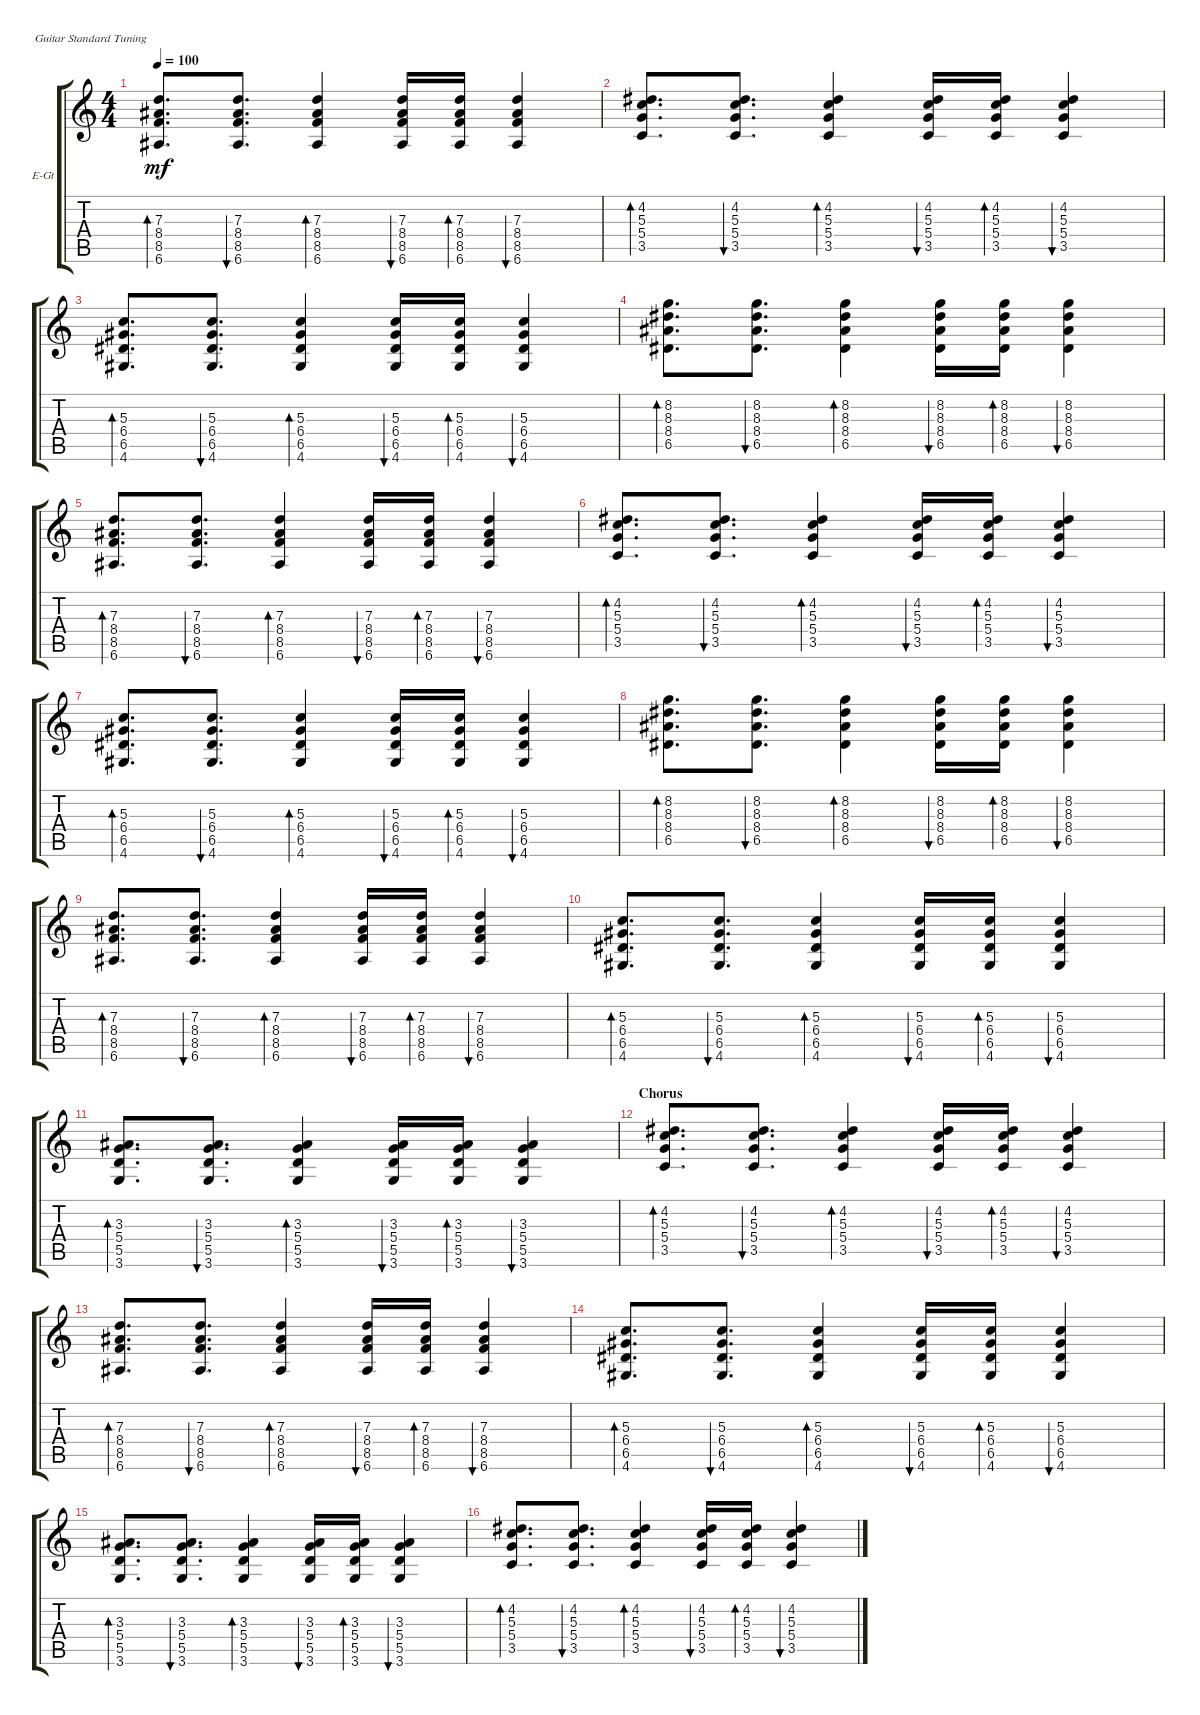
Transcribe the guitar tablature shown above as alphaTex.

\defaultSystemsLayout 4
\bracketExtendMode groupsimilarinstruments
\firstSystemTrackNameOrientation horizontal
\otherSystemsTrackNameOrientation horizontal
\track ("Bellamy Rhythm Guitar" "E-Gt") {instrument electricguitarclean}
\staff {score tabs}
\tuning (E4 B3 G3 D3 A2 E2)
\ts (4 4)
\tempo 100
\clef g2
\ks c
(6.6 8.5 8.4 7.3).8{d bd 30 dy mf} (6.6 8.5 8.4 7.3).8{d bu 30} (6.6 8.5 8.4 7.3).4{bd 30} (6.6 8.5 8.4 7.3).16{bu 30} (6.6 8.5 8.4 7.3).16{bd 30} (6.6 8.5 8.4 7.3).4{bu 30} |
(3.5 5.4 5.3 4.2).8{d bd 74} (4.2 5.3 5.4 3.5).8{d bu 30} (4.2 5.3 5.4 3.5).4{bd 30} (4.2 5.3 5.4 3.5).16{bu 30} (4.2 5.3 5.4 3.5).16{bd 30} (4.2 5.3 5.4 3.5).4{bu 30} |
(4.6 6.5 6.4 5.3).8{d bd 30} (4.6 6.5 6.4 5.3).8{d bu 30} (4.6 6.5 6.4 5.3).4{bd 30} (4.6 6.5 6.4 5.3).16{bu 30} (4.6 6.5 6.4 5.3).16{bd 30} (4.6 6.5 6.4 5.3).4{bu 30} |
(6.5 8.4 8.3 8.2).8{d bd 30} (6.5 8.4 8.3 8.2).8{d bu 30} (6.5 8.4 8.3 8.2).4{bd 30} (6.5 8.4 8.3 8.2).16{bu 30} (6.5 8.4 8.3 8.2).16{bd 30} (6.5 8.4 8.3 8.2).4{bu 30} |
(6.6 8.5 8.4 7.3).8{d bd 30} (6.6 8.5 8.4 7.3).8{d bu 30} (6.6 8.5 8.4 7.3).4{bd 30} (6.6 8.5 8.4 7.3).16{bu 30} (6.6 8.5 8.4 7.3).16{bd 30} (6.6 8.5 8.4 7.3).4{bu 30} |
(3.5 5.4 5.3 4.2).8{d bd 74} (4.2 5.3 5.4 3.5).8{d bu 30} (4.2 5.3 5.4 3.5).4{bd 30} (4.2 5.3 5.4 3.5).16{bu 30} (4.2 5.3 5.4 3.5).16{bd 30} (4.2 5.3 5.4 3.5).4{bu 30} |
(4.6 6.5 6.4 5.3).8{d bd 30} (4.6 6.5 6.4 5.3).8{d bu 30} (4.6 6.5 6.4 5.3).4{bd 30} (4.6 6.5 6.4 5.3).16{bu 30} (4.6 6.5 6.4 5.3).16{bd 30} (4.6 6.5 6.4 5.3).4{bu 30} |
(6.5 8.4 8.3 8.2).8{d bd 30} (6.5 8.4 8.3 8.2).8{d bu 30} (6.5 8.4 8.3 8.2).4{bd 30} (6.5 8.4 8.3 8.2).16{bu 30} (6.5 8.4 8.3 8.2).16{bd 30} (6.5 8.4 8.3 8.2).4{bu 30} |
(6.6 8.5 8.4 7.3).8{d bd 30} (6.6 8.5 8.4 7.3).8{d bu 30} (6.6 8.5 8.4 7.3).4{bd 30} (6.6 8.5 8.4 7.3).16{bu 30} (6.6 8.5 8.4 7.3).16{bd 30} (6.6 8.5 8.4 7.3).4{bu 30} |
(4.6 6.5 6.4 5.3).8{d bd 30} (4.6 6.5 6.4 5.3).8{d bu 30} (4.6 6.5 6.4 5.3).4{bd 30} (4.6 6.5 6.4 5.3).16{bu 30} (4.6 6.5 6.4 5.3).16{bd 30} (4.6 6.5 6.4 5.3).4{bu 30} |
(3.6 5.5 5.4 3.3).8{d bd 30} (3.6 5.5 5.4 3.3).8{d bu 30} (3.6 5.5 5.4 3.3).4{bd 30} (3.6 5.5 5.4 3.3).16{bu 30} (3.6 5.5 5.4 3.3).16{bd 30} (3.6 5.5 5.4 3.3).4{bu 30} |
\section ("" "Chorus")
(3.5 5.4 5.3 4.2).8{d bd 74} (4.2 5.3 5.4 3.5).8{d bu 30} (4.2 5.3 5.4 3.5).4{bd 30} (4.2 5.3 5.4 3.5).16{bu 30} (4.2 5.3 5.4 3.5).16{bd 30} (4.2 5.3 5.4 3.5).4{bu 30} |
(6.6 8.5 8.4 7.3).8{d bd 30} (6.6 8.5 8.4 7.3).8{d bu 30} (6.6 8.5 8.4 7.3).4{bd 30} (6.6 8.5 8.4 7.3).16{bu 30} (6.6 8.5 8.4 7.3).16{bd 30} (6.6 8.5 8.4 7.3).4{bu 30} |
(4.6 6.5 6.4 5.3).8{d bd 30} (4.6 6.5 6.4 5.3).8{d bu 30} (4.6 6.5 6.4 5.3).4{bd 30} (4.6 6.5 6.4 5.3).16{bu 30} (4.6 6.5 6.4 5.3).16{bd 30} (4.6 6.5 6.4 5.3).4{bu 30} |
(3.6 5.5 5.4 3.3).8{d bd 30} (3.6 5.5 5.4 3.3).8{d bu 30} (3.6 5.5 5.4 3.3).4{bd 30} (3.6 5.5 5.4 3.3).16{bu 30} (3.6 5.5 5.4 3.3).16{bd 30} (3.6 5.5 5.4 3.3).4{bu 30} |
(3.5 5.4 5.3 4.2).8{d bd 74} (4.2 5.3 5.4 3.5).8{d bu 30} (4.2 5.3 5.4 3.5).4{bd 30} (4.2 5.3 5.4 3.5).16{bu 30} (4.2 5.3 5.4 3.5).16{bd 30} (4.2 5.3 5.4 3.5).4{bu 30}
